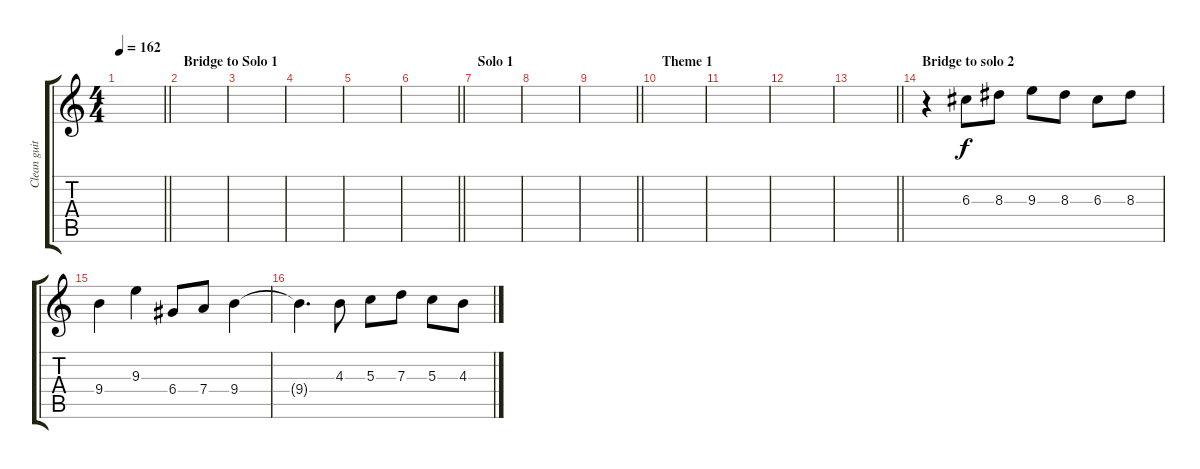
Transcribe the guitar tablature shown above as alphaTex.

\track ("Clean guitar" "Clean guit") {instrument electricguitarclean}
\staff {score tabs}
\tuning (E4 B3 G3 D3 A2 E2) {hide}
\ts (4 4)
\tempo 162
\clef g2
\barLineRight lightlight
\ks c
|
\section ("" "Bridge to Solo 1")
|
|
|
|
\barLineRight lightlight
|
\section ("" "Solo 1")
|
|
\barLineRight lightlight
|
\section ("" "Theme 1")
|
|
|
\barLineRight lightlight
|
\section ("" "Bridge to solo 2")
r.4 6.3.8 8.3.8 9.3.8 8.3.8 6.3.8 8.3.8 |
9.4.4 9.3.4 6.4.8 7.4.8 9.4.4 |
9.4{t}.4{d} 4.3.8 5.3.8 7.3.8 5.3.8 4.3.8
